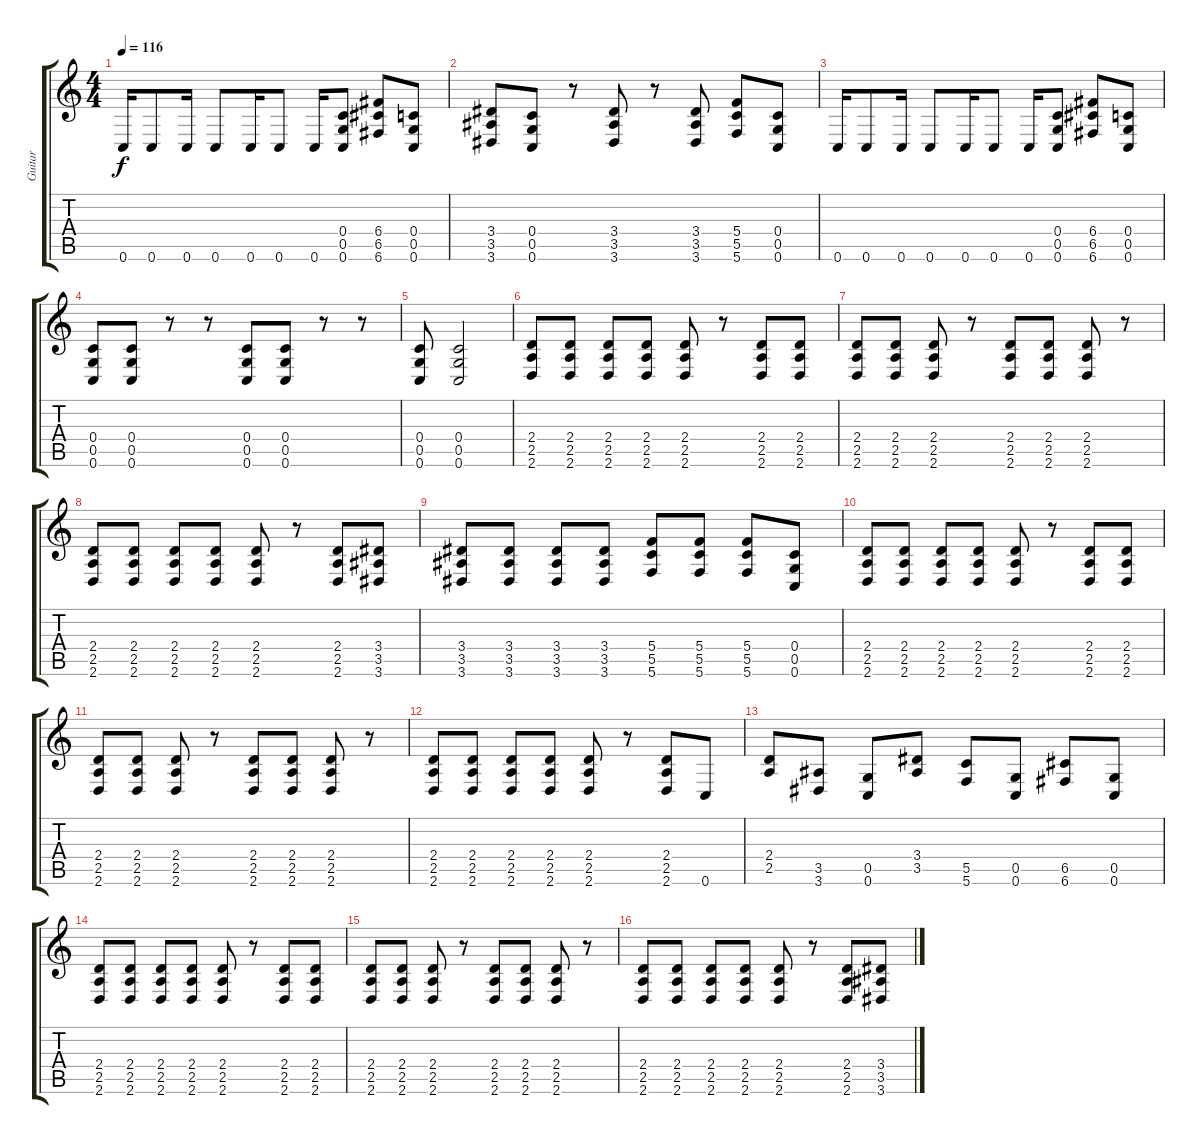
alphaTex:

\track ("Guitar" "Guitar") {instrument distortionguitar}
\staff {score tabs}
\tuning (E4 B3 G3 C3 G2 C2) {hide}
\ts (4 4)
\tempo 116
\clef g2
\ks c
0.6.16{dy f} 0.6.8 0.6.16 0.6.8 0.6.16 0.6.8 0.6.16 (0.4 0.5 0.6).8 (6.4 6.5 6.6).8 (0.4 0.5 0.6).8 |
(3.4 3.5 3.6).8 (0.4 0.5 0.6).8 r.8 (3.4 3.5 3.6).8 r.8 (3.4 3.5 3.6).8 (5.4 5.5 5.6).8 (0.4 0.5 0.6).8 |
0.6.16 0.6.8 0.6.16 0.6.8 0.6.16 0.6.8 0.6.16 (0.4 0.5 0.6).8 (6.4 6.5 6.6).8 (0.4 0.5 0.6).8 |
(0.4 0.5 0.6).8 (0.4 0.5 0.6).8 r.8 r.8 (0.4 0.5 0.6).8 (0.4 0.5 0.6).8 r.8 r.8 |
(0.4 0.5 0.6).8 (0.4 0.5 0.6).2 |
(2.4 2.5 2.6).8 (2.4 2.5 2.6).8 (2.4 2.5 2.6).8 (2.4 2.5 2.6).8 (2.4 2.5 2.6).8 r.8 (2.4 2.5 2.6).8 (2.4 2.5 2.6).8 |
(2.4 2.5 2.6).8 (2.4 2.5 2.6).8 (2.4 2.5 2.6).8 r.8 (2.4 2.5 2.6).8 (2.4 2.5 2.6).8 (2.4 2.5 2.6).8 r.8 |
(2.4 2.5 2.6).8 (2.4 2.5 2.6).8 (2.4 2.5 2.6).8 (2.4 2.5 2.6).8 (2.4 2.5 2.6).8 r.8 (2.4 2.5 2.6).8 (3.4 3.5 3.6).8 |
(3.4 3.5 3.6).8 (3.4 3.5 3.6).8 (3.4 3.5 3.6).8 (3.4 3.5 3.6).8 (5.4 5.5 5.6).8 (5.4 5.5 5.6).8 (5.4 5.5 5.6).8 (0.4 0.5 0.6).8 |
(2.4 2.5 2.6).8 (2.4 2.5 2.6).8 (2.4 2.5 2.6).8 (2.4 2.5 2.6).8 (2.4 2.5 2.6).8 r.8 (2.4 2.5 2.6).8 (2.4 2.5 2.6).8 |
(2.4 2.5 2.6).8 (2.4 2.5 2.6).8 (2.4 2.5 2.6).8 r.8 (2.4 2.5 2.6).8 (2.4 2.5 2.6).8 (2.4 2.5 2.6).8 r.8 |
(2.4 2.5 2.6).8 (2.4 2.5 2.6).8 (2.4 2.5 2.6).8 (2.4 2.5 2.6).8 (2.4 2.5 2.6).8 r.8 (2.4 2.5 2.6).8 0.6.8 |
(2.4 2.5).8 (3.5 3.6).8 (0.5 0.6).8 (3.4 3.5).8 (5.5 5.6).8 (0.5 0.6).8 (6.5 6.6).8 (0.5 0.6).8 |
(2.4 2.5 2.6).8 (2.4 2.5 2.6).8 (2.4 2.5 2.6).8 (2.4 2.5 2.6).8 (2.4 2.5 2.6).8 r.8 (2.4 2.5 2.6).8 (2.4 2.5 2.6).8 |
(2.4 2.5 2.6).8 (2.4 2.5 2.6).8 (2.4 2.5 2.6).8 r.8 (2.4 2.5 2.6).8 (2.4 2.5 2.6).8 (2.4 2.5 2.6).8 r.8 |
(2.4 2.5 2.6).8 (2.4 2.5 2.6).8 (2.4 2.5 2.6).8 (2.4 2.5 2.6).8 (2.4 2.5 2.6).8 r.8 (2.4 2.5 2.6).8 (3.4 3.5 3.6).8
